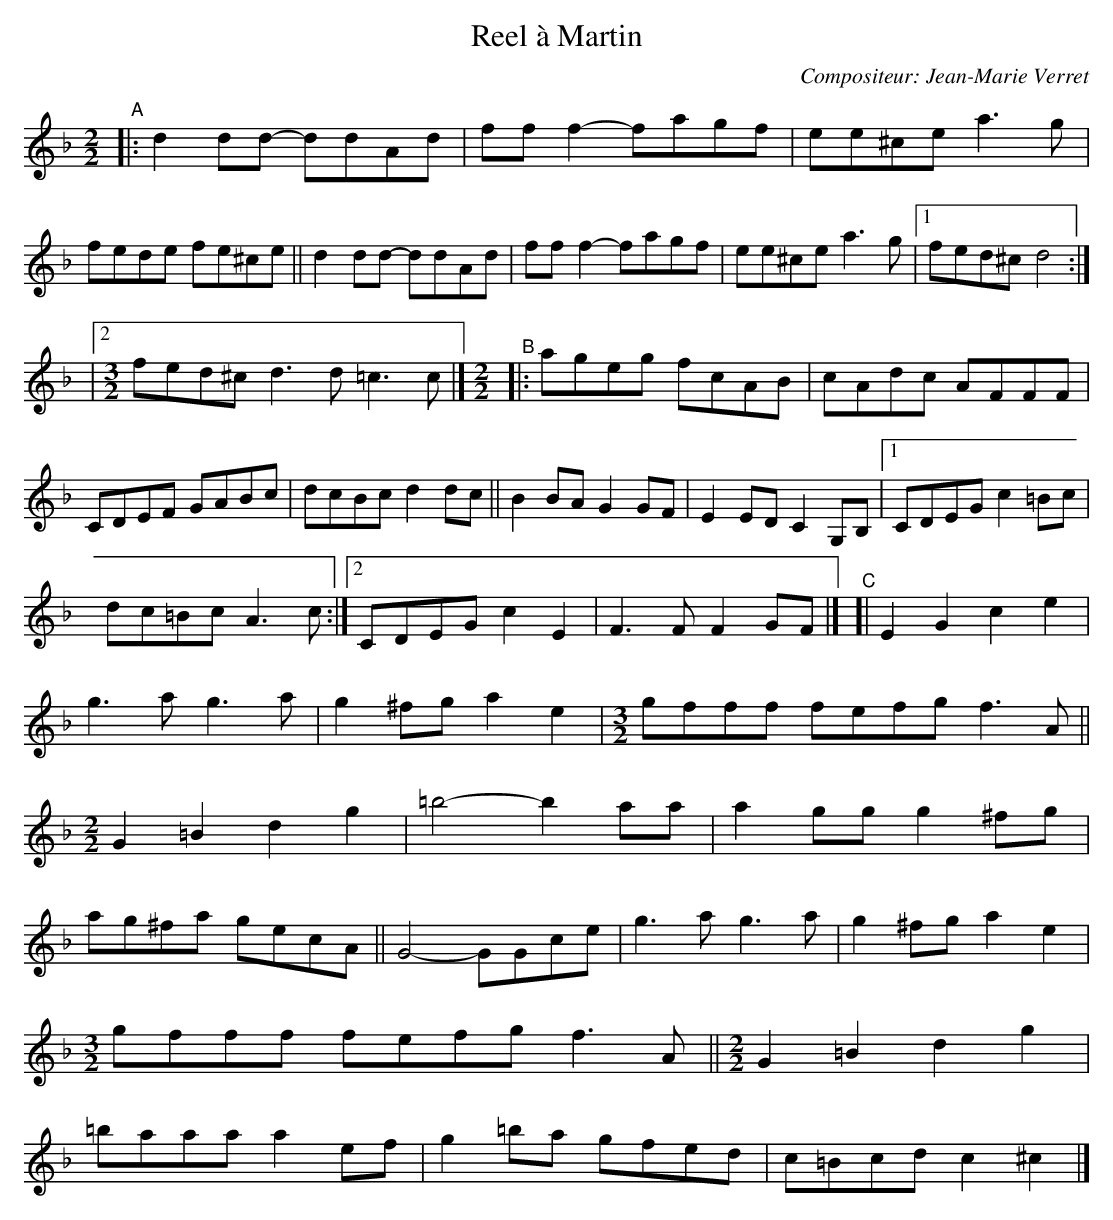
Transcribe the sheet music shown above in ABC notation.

X:1
T: Reel \`a Martin
C: Compositeur: Jean-Marie Verret
M: 2/2
L: 1/8
K: Dm
"A"|:\
d2dd- ddAd | fff2- fagf | ee^ce a3g | fede fe^ce ||\
d2dd- ddAd | fff2- fagf | ee^ce a3g |[1 fed^c d4 :|
|[2 [M:3/2] fed^c d3d =c3c |]\
[M:2/2] "^B"|:\
ageg fcAB | cAdc AFFF | CDEF GABc | dcBc d2dc ||\
B2BA G2GF | E2ED C2G,B, |[1 CDEG c2=Bc |
dc=Bc A3c :|[2 CDEG c2E2 | F3F F2GF |]\
"^C"[|\
E2G2 c2e2 | g3a g3a | g2^fg a2e2 |[M:3/2] gfff fefg f3A ||\
[M:2/2] G2=B2 d2g2 | =b4- b2aa | a2gg g2^fg |
ag^fa gecA || G4- GGce | g3a g3a | g2^fg a2e2 | [M:3/2] gfff fefg f3A ||\
[M:2/2] G2=B2 d2g2 | =baaa a2ef | g2=ba gfed | c=Bcd c2^c2 |]
